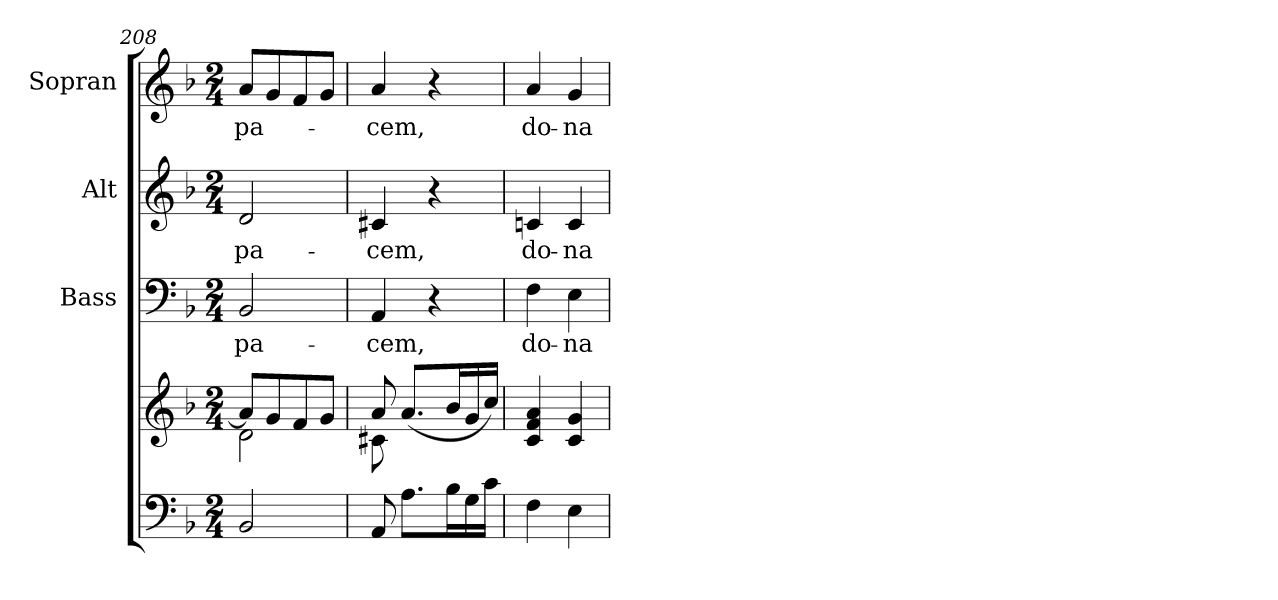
**kern	**kern	**kern	**text	**kern	**text	**kern	**text
*part4	*part4	*part3	*part3	*part2	*part2	*part1	*part1
*staff5	*staff4	*staff3	*staff3	*staff2	*staff2	*staff1	*staff1
*	*	*I"Bass	*	*I"Alt	*	*I"Sopran	*
*	*	*I'B.	*	*I'A.	*	*I'S.	*
*clefF4	*clefG2	*clefF4	*	*clefG2	*	*clefG2	*
*k[b-]	*k[b-]	*k[b-]	*	*k[b-]	*	*k[b-]	*
*F:	*F:	*F:	*	*F:	*	*F:	*
*M2/4	*M2/4	*M2/4	*	*M2/4	*	*M2/4	*
=208	=208	=208	=208	=208	=208	=208	=208
*	*^	*	*	*	*	*	*
!	!	!	!	!LO:LY:b	!	!LO:LY:b	!	!LO:LY:b
2BB-/	8a/L]	2d\	2BB-/	pa-	2d/	pa-	8a/L	pa-
.	8g/	.	.	.	.	.	8g/	.
.	8f/	.	.	.	.	.	8f/	.
.	8g/J	.	.	.	.	.	8g/J	.
=209	=209	=209	=209	=209	=209	=209	=209	=209
!	!	!	!	!LO:LY:b	!	!LO:LY:b	!	!LO:LY:b
8AA/	8a/	8c#X\	4AA/	-cem,	4c#X/	-cem,	4a/	-cem,
8.A\L	(>8.a/L	4.ryy	.	.	.	.	.	.
.	.	.	4r	.	4r	.	4r	.
16B-\L	16b-/L	.	.	.	.	.	.	.
16G\	16g/	.	.	.	.	.	.	.
16c\JJ	16cc/JJ)	.	.	.	.	.	.	.
*	*v	*v	*	*	*	*	*	*
=210	=210	=210	=210	=210	=210	=210	=210
!	!	!	!LO:LY:b	!	!LO:LY:b	!	!LO:LY:b
4F\	4c/ 4f/ 4a/	4F\	do-	4cn/	do-	4a/	do-
!	!	!	!LO:LY:b	!	!LO:LY:b	!	!LO:LY:b
4E\	4c/ 4g/	4E\	-na	4c/	-na	4g/	-na
=	=	=	=	=	=	=	=
*-	*-	*-	*-	*-	*-	*-	*-
